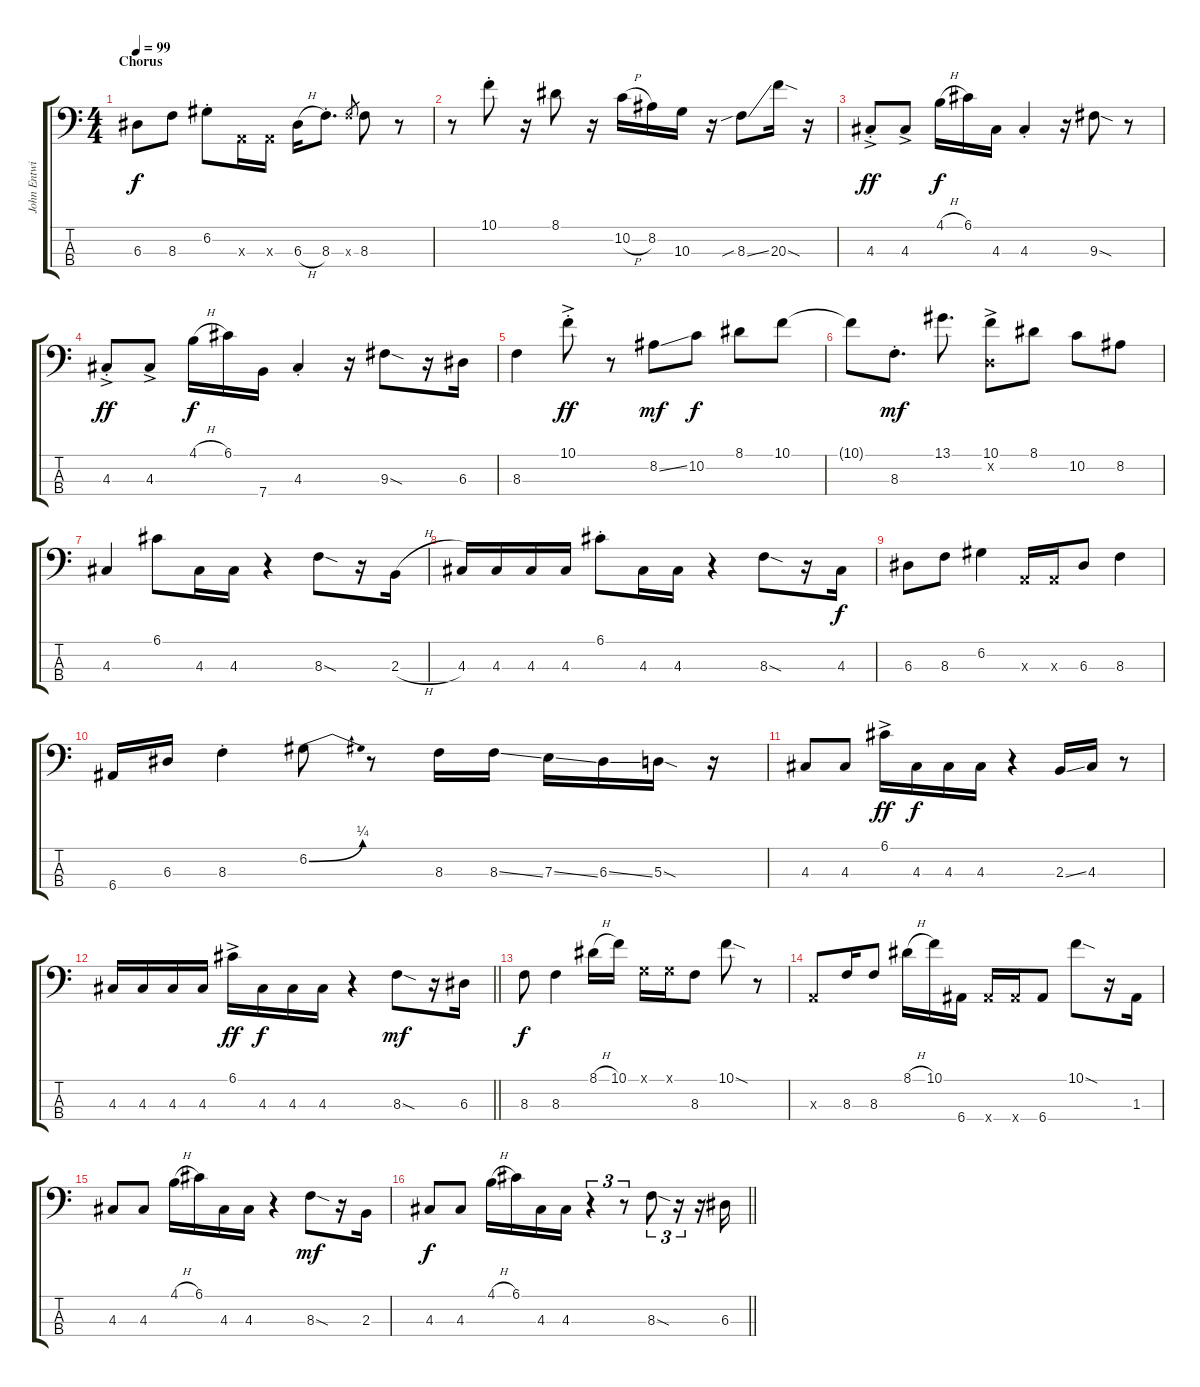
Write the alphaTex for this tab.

\track ("John Entwistle" "John Entwi") {instrument slapbass2}
\staff {score tabs}
\tuning (G2 D2 A1 E1) {hide}
\ts (4 4)
\section ("" "Chorus")
\tempo 99
\clef f4
\ks c
6.3.8{dy f} 8.3.8 6.2{st}.8 0.3{x}.16 0.3{x}.16 6.3{h}.16 8.3{st}.8{d} 8.3{x}.8{gr} 8.3.8 r.8 |
r.8 10.1{st}.8 r.16 8.1.8 r.16 10.2{h}.16 8.2.16 10.3.16 r.16 8.3{sib ss}.8 20.3{sod}.16 r.16 |
4.3{ac st}.8{dy ff} 4.3{ac}.8 4.1{h}.16{dy f} 6.1.16 4.3.16 4.3{st}.4 r.16 9.3{sod}.8 r.8 |
4.3{ac st}.8{dy ff} 4.3{ac}.8 4.1{h}.16{dy f} 6.1.16 7.4.16 4.3{st}.4 r.16 9.3{sod}.8 r.16 6.3.16 |
8.3.4 10.1{ac st}.8{dy ff} r.8 8.2{ss}.8{dy mf} 10.2.8{dy f} 8.1.8 10.1.8 |
10.1{t}.8 8.3{st}.8{d dy mf} 13.1.8{d} (10.1{ac} 0.2{x}).8 8.1.8 10.2.8 8.2.8 |
4.3.4 6.1.8 4.3.16 4.3.16 r.4 8.3{sod}.8 r.16 2.3{h}.16 |
4.3.16 4.3.16 4.3.16 4.3.16 6.1{st}.8 4.3.16 4.3.16 r.4 8.3{sod}.8 r.16 4.3.16{dy f} |
6.3.8 8.3.8 6.2.4 0.3{x}.16 0.3{x}.16 6.3.8 8.3.4 |
6.4.16 6.3.16 8.3{st}.4 6.2{be (bend 0 0 60 1)}.8 r.8 8.3.16 8.3{ss}.16 7.3{ss}.16 6.3{ss}.16 5.3{sod}.16 r.16 |
4.3.8 4.3.8 6.1{ac}.16{dy ff} 4.3.16{dy f} 4.3.16 4.3.16 r.4 2.3{ss}.16 4.3.16 r.8 |
\barLineRight lightlight
4.3.16 4.3.16 4.3.16 4.3.16 6.1{ac}.16{dy ff} 4.3.16{dy f} 4.3.16 4.3.16 r.4 8.3{sod}.8{dy mf} r.16 6.3.16 |
8.3.8{dy f} 8.3.4 8.1{h}.16 10.1.16 0.1{x}.16 0.1{x}.16 8.3.8 10.1{sod}.8 r.8 |
0.3{x}.8 8.3.16 8.3.8 8.1{h}.16 10.1.16 6.4.16 6.4{x}.16 6.4{x}.16 6.4.8 10.1{sod}.8 r.16 1.3.16 |
4.3.8 4.3.8 4.1{h}.16 6.1.16 4.3.16 4.3.16 r.4 8.3{sod}.8{dy mf} r.16 2.3.16 |
\barLineRight lightlight
4.3.8{dy f} 4.3.8 4.1{h}.16 6.1.16 4.3.16 4.3.16 r.4{tu (3 2)} r.8{tu (3 2)} 8.3{sod}.8{tu (3 2)} r.16{tu (3 2)} r.16 6.3.16
